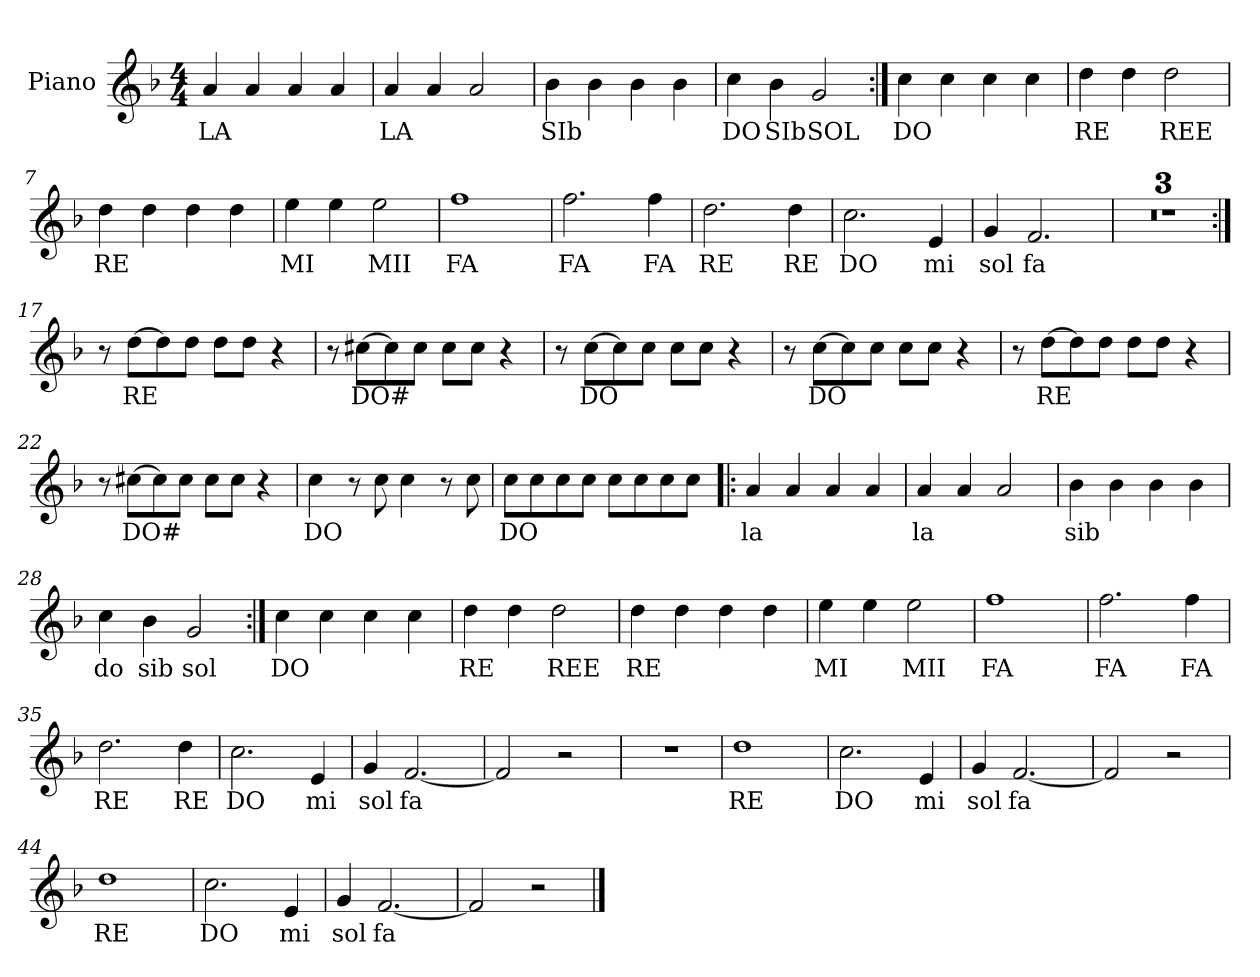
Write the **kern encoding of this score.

**kern	**text
*part1	*part1
*staff1	*staff1
*I"Piano	*
*I'Pno.	*
*clefG2	*
*k[b-]	*
*M4/4	*
=1	=1
!	!LO:LY:b
4a/	LA
4a/	.
4a/	.
4a/	.
=2	=2
!	!LO:LY:b
4a/	LA
4a/	.
2a/	.
=3	=3
!	!LO:LY:b
4b-\	SIb
4b-\	.
4b-\	.
4b-\	.
=4	=4
!	!LO:LY:b
4cc\	DO
!	!LO:LY:b
4b-\	SIb
!	!LO:LY:b
2g/	SOL
=5:|!	=5:|!
!	!LO:LY:b
4cc\	DO
4cc\	.
4cc\	.
4cc\	.
=6	=6
!	!LO:LY:b
4dd\	RE
4dd\	.
!	!LO:LY:b
2dd\	REE
=7	=7
!	!LO:LY:b
4dd\	RE
4dd\	.
4dd\	.
4dd\	.
!!LO:LB:g=z
=8	=8
!	!LO:LY:b
4ee\	MI
4ee\	.
!	!LO:LY:b
2ee\	MII
=9	=9
!	!LO:LY:b
1ff	FA
=10	=10
!	!LO:LY:b
2.ff\	FA
!	!LO:LY:b
4ff\	FA
=11	=11
!	!LO:LY:b
2.dd\	RE
!	!LO:LY:b
4dd\	RE
=12	=12
!	!LO:LY:b
2.cc\	DO
!	!LO:LY:b
4e/	mi
=13	=13
!	!LO:LY:b
4g/	sol
!	!LO:LY:b
2.f/	fa
=14	=14
1r	.
=15	=15
1r	.
=16	=16
1r	.
=17:|!	=17:|!
8r	.
!	!LO:LY:b
[8dd\L	RE
8dd\]	.
8dd\J	.
8dd\L	.
8dd\J	.
4r	.
!!LO:LB:g=z
=18	=18
8r	.
!	!LO:LY:b
[8cc#X\L	DO#
8cc#\]	.
8cc#\J	.
8cc#\L	.
8cc#\J	.
4r	.
=19	=19
8r	.
!	!LO:LY:b
[8cc\L	DO
8cc\]	.
8cc\J	.
8cc\L	.
8cc\J	.
4r	.
=20	=20
8r	.
!	!LO:LY:b
[8cc\L	DO
8cc\]	.
8cc\J	.
8cc\L	.
8cc\J	.
4r	.
=21	=21
8r	.
!	!LO:LY:b
[8dd\L	RE
8dd\]	.
8dd\J	.
8dd\L	.
8dd\J	.
4r	.
=22	=22
8r	.
!	!LO:LY:b
[8cc#X\L	DO#
8cc#\]	.
8cc#\J	.
8cc#\L	.
8cc#\J	.
4r	.
!!LO:LB:g=z
=23	=23
!	!LO:LY:b
4cc\	DO
8r	.
8cc\	.
4cc\	.
8r	.
8cc\	.
=24	=24
!	!LO:LY:b
8cc\L	DO
8cc\	.
8cc\	.
8cc\J	.
8cc\L	.
8cc\	.
8cc\	.
8cc\J	.
=25!|:	=25!|:
!	!LO:LY:b
4a/	la
4a/	.
4a/	.
4a/	.
=26	=26
!	!LO:LY:b
4a/	la
4a/	.
2a/	.
=27	=27
!	!LO:LY:b
4b-\	sib
4b-\	.
4b-\	.
4b-\	.
=28	=28
!	!LO:LY:b
4cc\	do
!	!LO:LY:b
4b-\	sib
!	!LO:LY:b
2g/	sol
=29:|!	=29:|!
!	!LO:LY:b
4cc\	DO
4cc\	.
4cc\	.
4cc\	.
!!LO:LB:g=z
=30	=30
!	!LO:LY:b
4dd\	RE
4dd\	.
!	!LO:LY:b
2dd\	REE
=31	=31
!	!LO:LY:b
4dd\	RE
4dd\	.
4dd\	.
4dd\	.
=32	=32
!	!LO:LY:b
4ee\	MI
4ee\	.
!	!LO:LY:b
2ee\	MII
=33	=33
!	!LO:LY:b
1ff	FA
=34	=34
!	!LO:LY:b
2.ff\	FA
!	!LO:LY:b
4ff\	FA
=35	=35
!	!LO:LY:b
2.dd\	RE
!	!LO:LY:b
4dd\	RE
=36	=36
!	!LO:LY:b
2.cc\	DO
!	!LO:LY:b
4e/	mi
=37	=37
!	!LO:LY:b
4g/	sol
!	!LO:LY:b
[2.f/	fa
=38	=38
2f/]	.
2r	.
=39	=39
1r	.
!!LO:LB:g=z
=40	=40
!	!LO:LY:b
1dd	RE
=41	=41
!	!LO:LY:b
2.cc\	DO
!	!LO:LY:b
4e/	mi
=42	=42
!	!LO:LY:b
4g/	sol
!	!LO:LY:b
[2.f/	fa
=43	=43
2f/]	.
2r	.
=44	=44
!	!LO:LY:b
1dd	RE
=45	=45
!	!LO:LY:b
2.cc\	DO
!	!LO:LY:b
4e/	mi
=46	=46
!	!LO:LY:b
4g/	sol
!	!LO:LY:b
[2.f/	fa
=47	=47
2f/]	.
2r	.
==	==
*-	*-
